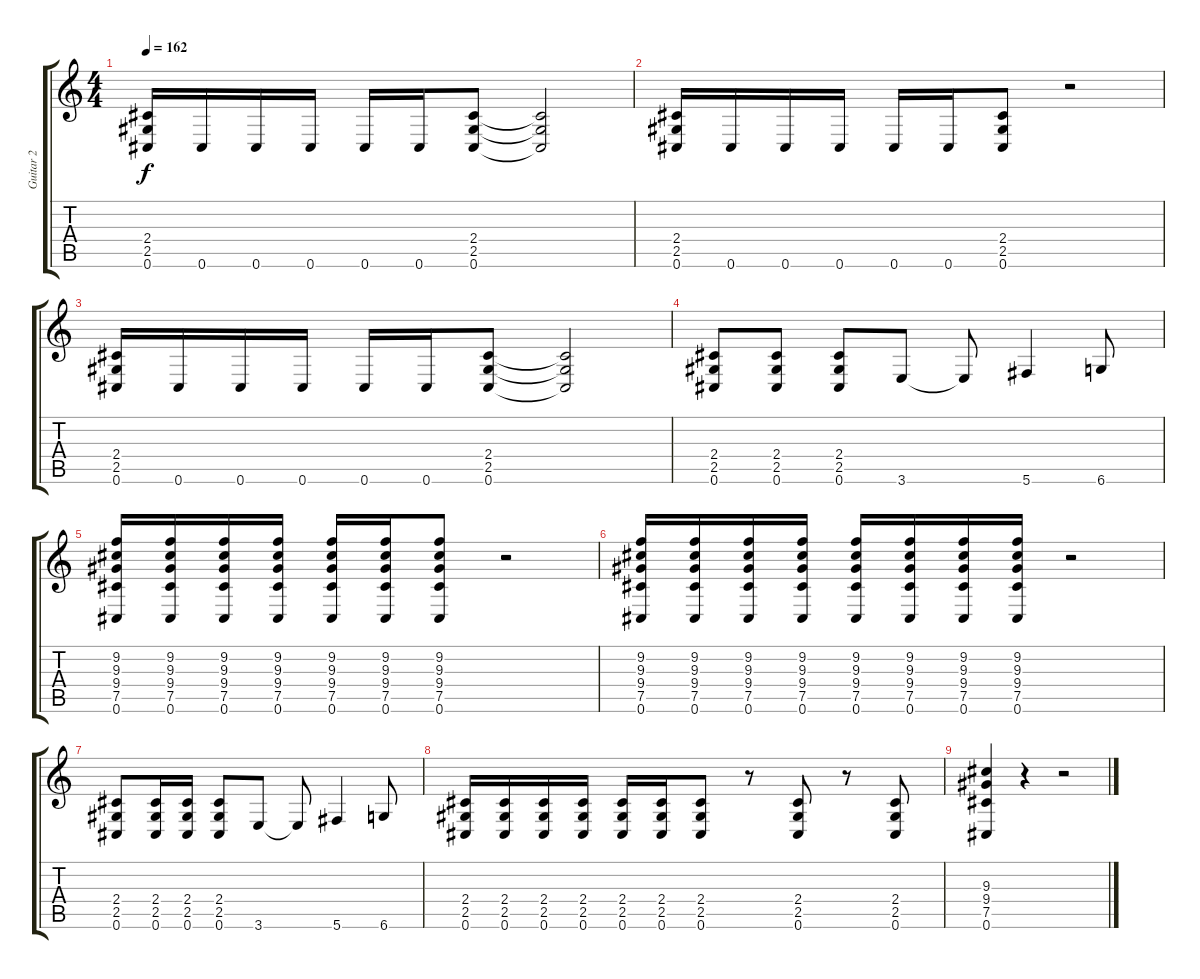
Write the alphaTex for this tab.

\track ("Guitar 2" "Guitar 2") {instrument distortionguitar}
\staff {score tabs}
\tuning (Db4 Ab3 E3 B2 Gb2 Db2) {hide}
\ts (4 4)
\tempo 162
\clef g2
\ks c
(2.4 2.5 0.6).16{dy f} 0.6.16 0.6.16 0.6.16 0.6.16 0.6.16 (2.4 2.5 0.6).8 (2.4{t} 2.5{t} 0.6{t}).2 |
(2.4 2.5 0.6).16 0.6.16 0.6.16 0.6.16 0.6.16 0.6.16 (2.4 2.5 0.6).8 r.2 |
(2.4 2.5 0.6).16 0.6.16 0.6.16 0.6.16 0.6.16 0.6.16 (2.4 2.5 0.6).8 (2.4{t} 2.5{t} 0.6{t}).2 |
(2.4 2.5 0.6).8 (2.4 2.5 0.6).8 (2.4 2.5 0.6).8 3.6.8 3.6{t}.8 5.6.4 6.6.8 |
(9.2 9.3 9.4 7.5 0.6).16 (9.2 9.3 9.4 7.5 0.6).16 (9.2 9.3 9.4 7.5 0.6).16 (9.2 9.3 9.4 7.5 0.6).16 (9.2 9.3 9.4 7.5 0.6).16 (9.2 9.3 9.4 7.5 0.6).16 (9.2 9.3 9.4 7.5 0.6).8 r.2 |
(9.2 9.3 9.4 7.5 0.6).16 (9.2 9.3 9.4 7.5 0.6).16 (9.2 9.3 9.4 7.5 0.6).16 (9.2 9.3 9.4 7.5 0.6).16 (9.2 9.3 9.4 7.5 0.6).16 (9.2 9.3 9.4 7.5 0.6).16 (9.2 9.3 9.4 7.5 0.6).16 (9.2 9.3 9.4 7.5 0.6).16 r.2 |
(2.4 2.5 0.6).8 (2.4 2.5 0.6).16 (2.4 2.5 0.6).16 (2.4 2.5 0.6).8 3.6.8 3.6{t}.8 5.6.4 6.6.8 |
(2.4 2.5 0.6).16 (2.4 2.5 0.6).16 (2.4 2.5 0.6).16 (2.4 2.5 0.6).16 (2.4 2.5 0.6).16 (2.4 2.5 0.6).16 (2.4 2.5 0.6).8 r.8 (2.4 2.5 0.6).8 r.8 (2.4 2.5 0.6).8 |
(9.3 9.4 7.5 0.6).4 r.4 r.2
